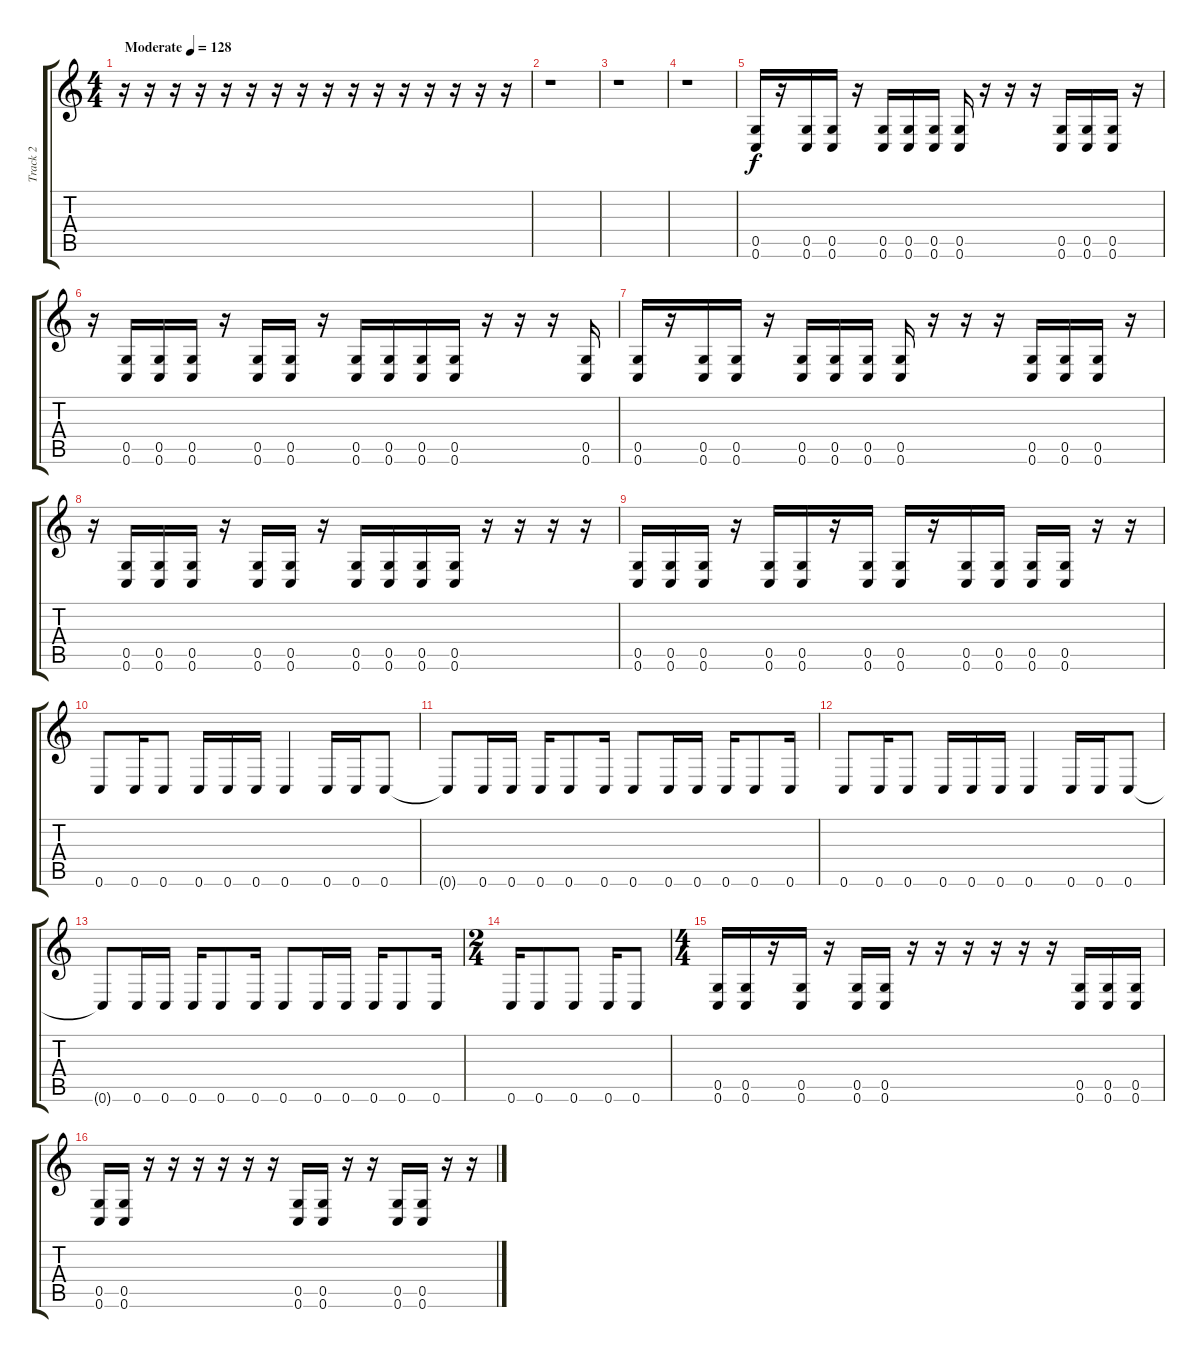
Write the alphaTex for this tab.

\track ("Track 2" "Track 2") {instrument distortionguitar}
\staff {score tabs}
\tuning (D4 A3 F3 C3 G2 C2) {hide}
\ts (4 4)
\tempo (128 "Moderate")
\clef g2
\ks c
r.16{dy f instrument distortionguitar} r.16 r.16 r.16 r.16 r.16 r.16 r.16 r.16 r.16 r.16 r.16 r.16 r.16 r.16 r.16 |
r.1 |
r.1 |
r.1 |
(0.5 0.6).16 r.16 (0.5 0.6).16 (0.5 0.6).16 r.16 (0.5 0.6).16 (0.5 0.6).16 (0.5 0.6).16 (0.5 0.6).16 r.16 r.16 r.16 (0.5 0.6).16 (0.5 0.6).16 (0.5 0.6).16 r.16 |
r.16 (0.5 0.6).16 (0.5 0.6).16 (0.5 0.6).16 r.16 (0.5 0.6).16 (0.5 0.6).16 r.16 (0.5 0.6).16 (0.5 0.6).16 (0.5 0.6).16 (0.5 0.6).16 r.16 r.16 r.16 (0.5 0.6).16 |
(0.5 0.6).16 r.16 (0.5 0.6).16 (0.5 0.6).16 r.16 (0.5 0.6).16 (0.5 0.6).16 (0.5 0.6).16 (0.5 0.6).16 r.16 r.16 r.16 (0.5 0.6).16 (0.5 0.6).16 (0.5 0.6).16 r.16 |
r.16 (0.5 0.6).16 (0.5 0.6).16 (0.5 0.6).16 r.16 (0.5 0.6).16 (0.5 0.6).16 r.16 (0.5 0.6).16 (0.5 0.6).16 (0.5 0.6).16 (0.5 0.6).16 r.16 r.16 r.16 r.16 |
(0.5 0.6).16 (0.5 0.6).16 (0.5 0.6).16 r.16 (0.5 0.6).16 (0.5 0.6).16 r.16 (0.5 0.6).16 (0.5 0.6).16 r.16 (0.5 0.6).16 (0.5 0.6).16 (0.5 0.6).16 (0.5 0.6).16 r.16 r.16 |
0.6.8 0.6.16 0.6.8 0.6.16 0.6.16 0.6.16 0.6.4 0.6.16 0.6.16 0.6.8 |
0.6{t}.8 0.6.16 0.6.16 0.6.16 0.6.8 0.6.16 0.6.8 0.6.16 0.6.16 0.6.16 0.6.8 0.6.16 |
0.6.8 0.6.16 0.6.8 0.6.16 0.6.16 0.6.16 0.6.4 0.6.16 0.6.16 0.6.8 |
0.6{t}.8 0.6.16 0.6.16 0.6.16 0.6.8 0.6.16 0.6.8 0.6.16 0.6.16 0.6.16 0.6.8 0.6.16 |
\ts (2 4)
0.6.16 0.6.8 0.6.8 0.6.16 0.6.8 |
\ts (4 4)
(0.5 0.6).16 (0.5 0.6).16 r.16 (0.5 0.6).16 r.16 (0.5 0.6).16 (0.5 0.6).16 r.16 r.16 r.16 r.16 r.16 r.16 (0.5 0.6).16 (0.5 0.6).16 (0.5 0.6).16 |
(0.5 0.6).16 (0.5 0.6).16 r.16 r.16 r.16 r.16 r.16 r.16 (0.5 0.6).16 (0.5 0.6).16 r.16 r.16 (0.5 0.6).16 (0.5 0.6).16 r.16 r.16
